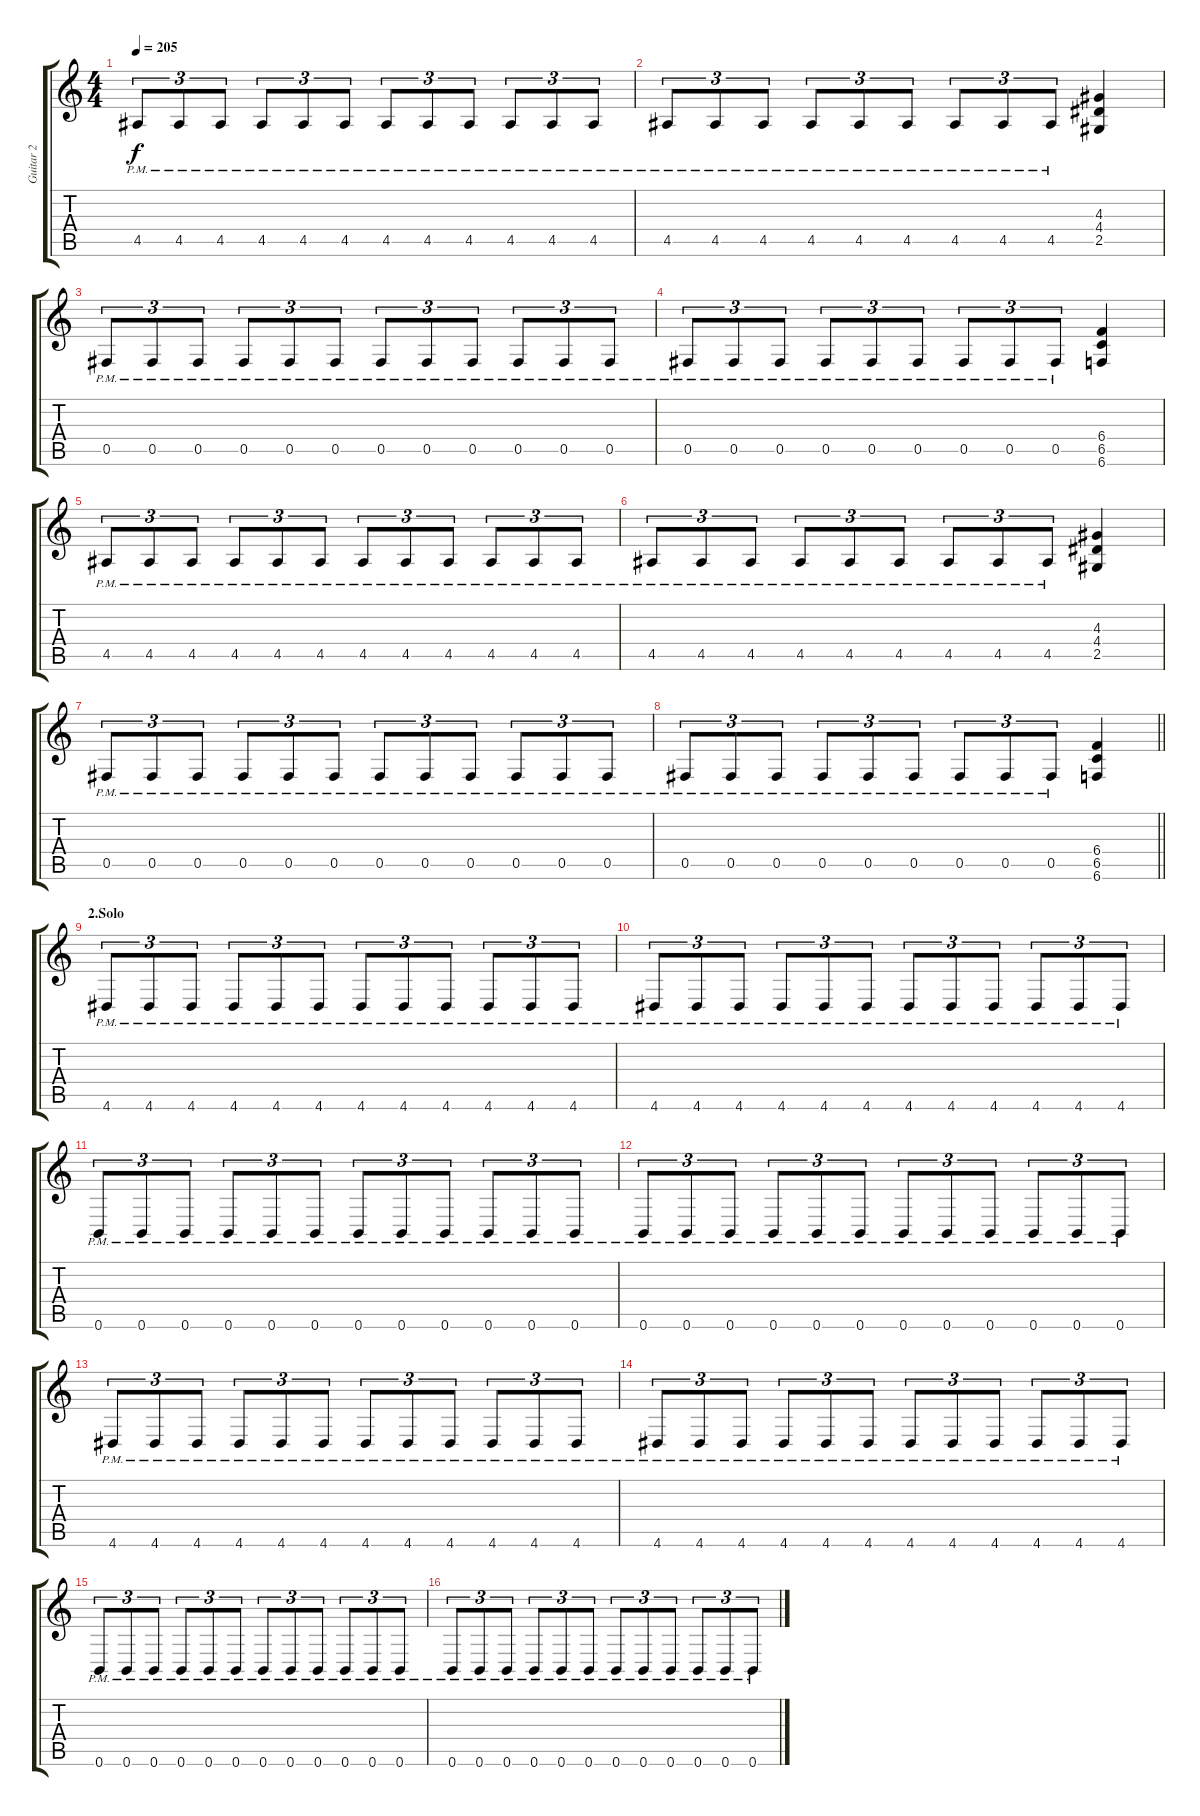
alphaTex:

\track ("Guitar 2" "Guitar 2") {instrument overdrivenguitar}
\staff {score tabs}
\tuning (Db4 Ab3 E3 B2 Gb2 B1) {hide}
\ts (4 4)
\tempo 205
\clef g2
\ks c
4.5{pm}.8{tu (3 2) dy f} 4.5{pm}.8{tu (3 2)} 4.5{pm}.8{tu (3 2)} 4.5{pm}.8{tu (3 2)} 4.5{pm}.8{tu (3 2)} 4.5{pm}.8{tu (3 2)} 4.5{pm}.8{tu (3 2)} 4.5{pm}.8{tu (3 2)} 4.5{pm}.8{tu (3 2)} 4.5{pm}.8{tu (3 2)} 4.5{pm}.8{tu (3 2)} 4.5{pm}.8{tu (3 2)} |
4.5{pm}.8{tu (3 2)} 4.5{pm}.8{tu (3 2)} 4.5{pm}.8{tu (3 2)} 4.5{pm}.8{tu (3 2)} 4.5{pm}.8{tu (3 2)} 4.5{pm}.8{tu (3 2)} 4.5{pm}.8{tu (3 2)} 4.5{pm}.8{tu (3 2)} 4.5{pm}.8{tu (3 2)} (4.3 4.4 2.5).4 |
0.5{pm}.8{tu (3 2)} 0.5{pm}.8{tu (3 2)} 0.5{pm}.8{tu (3 2)} 0.5{pm}.8{tu (3 2)} 0.5{pm}.8{tu (3 2)} 0.5{pm}.8{tu (3 2)} 0.5{pm}.8{tu (3 2)} 0.5{pm}.8{tu (3 2)} 0.5{pm}.8{tu (3 2)} 0.5{pm}.8{tu (3 2)} 0.5{pm}.8{tu (3 2)} 0.5{pm}.8{tu (3 2)} |
0.5{pm}.8{tu (3 2)} 0.5{pm}.8{tu (3 2)} 0.5{pm}.8{tu (3 2)} 0.5{pm}.8{tu (3 2)} 0.5{pm}.8{tu (3 2)} 0.5{pm}.8{tu (3 2)} 0.5{pm}.8{tu (3 2)} 0.5{pm}.8{tu (3 2)} 0.5{pm}.8{tu (3 2)} (6.4 6.5 6.6).4 |
4.5{pm}.8{tu (3 2)} 4.5{pm}.8{tu (3 2)} 4.5{pm}.8{tu (3 2)} 4.5{pm}.8{tu (3 2)} 4.5{pm}.8{tu (3 2)} 4.5{pm}.8{tu (3 2)} 4.5{pm}.8{tu (3 2)} 4.5{pm}.8{tu (3 2)} 4.5{pm}.8{tu (3 2)} 4.5{pm}.8{tu (3 2)} 4.5{pm}.8{tu (3 2)} 4.5{pm}.8{tu (3 2)} |
4.5{pm}.8{tu (3 2)} 4.5{pm}.8{tu (3 2)} 4.5{pm}.8{tu (3 2)} 4.5{pm}.8{tu (3 2)} 4.5{pm}.8{tu (3 2)} 4.5{pm}.8{tu (3 2)} 4.5{pm}.8{tu (3 2)} 4.5{pm}.8{tu (3 2)} 4.5{pm}.8{tu (3 2)} (4.3 4.4 2.5).4 |
0.5{pm}.8{tu (3 2)} 0.5{pm}.8{tu (3 2)} 0.5{pm}.8{tu (3 2)} 0.5{pm}.8{tu (3 2)} 0.5{pm}.8{tu (3 2)} 0.5{pm}.8{tu (3 2)} 0.5{pm}.8{tu (3 2)} 0.5{pm}.8{tu (3 2)} 0.5{pm}.8{tu (3 2)} 0.5{pm}.8{tu (3 2)} 0.5{pm}.8{tu (3 2)} 0.5{pm}.8{tu (3 2)} |
\barLineRight lightlight
0.5{pm}.8{tu (3 2)} 0.5{pm}.8{tu (3 2)} 0.5{pm}.8{tu (3 2)} 0.5{pm}.8{tu (3 2)} 0.5{pm}.8{tu (3 2)} 0.5{pm}.8{tu (3 2)} 0.5{pm}.8{tu (3 2)} 0.5{pm}.8{tu (3 2)} 0.5{pm}.8{tu (3 2)} (6.4 6.5 6.6).4 |
\section ("" "2.Solo")
4.6{pm}.8{tu (3 2)} 4.6{pm}.8{tu (3 2)} 4.6{pm}.8{tu (3 2)} 4.6{pm}.8{tu (3 2)} 4.6{pm}.8{tu (3 2)} 4.6{pm}.8{tu (3 2)} 4.6{pm}.8{tu (3 2)} 4.6{pm}.8{tu (3 2)} 4.6{pm}.8{tu (3 2)} 4.6{pm}.8{tu (3 2)} 4.6{pm}.8{tu (3 2)} 4.6{pm}.8{tu (3 2)} |
4.6{pm}.8{tu (3 2)} 4.6{pm}.8{tu (3 2)} 4.6{pm}.8{tu (3 2)} 4.6{pm}.8{tu (3 2)} 4.6{pm}.8{tu (3 2)} 4.6{pm}.8{tu (3 2)} 4.6{pm}.8{tu (3 2)} 4.6{pm}.8{tu (3 2)} 4.6{pm}.8{tu (3 2)} 4.6{pm}.8{tu (3 2)} 4.6{pm}.8{tu (3 2)} 4.6{pm}.8{tu (3 2)} |
0.6{pm}.8{tu (3 2)} 0.6{pm}.8{tu (3 2)} 0.6{pm}.8{tu (3 2)} 0.6{pm}.8{tu (3 2)} 0.6{pm}.8{tu (3 2)} 0.6{pm}.8{tu (3 2)} 0.6{pm}.8{tu (3 2)} 0.6{pm}.8{tu (3 2)} 0.6{pm}.8{tu (3 2)} 0.6{pm}.8{tu (3 2)} 0.6{pm}.8{tu (3 2)} 0.6{pm}.8{tu (3 2)} |
0.6{pm}.8{tu (3 2)} 0.6{pm}.8{tu (3 2)} 0.6{pm}.8{tu (3 2)} 0.6{pm}.8{tu (3 2)} 0.6{pm}.8{tu (3 2)} 0.6{pm}.8{tu (3 2)} 0.6{pm}.8{tu (3 2)} 0.6{pm}.8{tu (3 2)} 0.6{pm}.8{tu (3 2)} 0.6{pm}.8{tu (3 2)} 0.6{pm}.8{tu (3 2)} 0.6{pm}.8{tu (3 2)} |
4.6{pm}.8{tu (3 2)} 4.6{pm}.8{tu (3 2)} 4.6{pm}.8{tu (3 2)} 4.6{pm}.8{tu (3 2)} 4.6{pm}.8{tu (3 2)} 4.6{pm}.8{tu (3 2)} 4.6{pm}.8{tu (3 2)} 4.6{pm}.8{tu (3 2)} 4.6{pm}.8{tu (3 2)} 4.6{pm}.8{tu (3 2)} 4.6{pm}.8{tu (3 2)} 4.6{pm}.8{tu (3 2)} |
4.6{pm}.8{tu (3 2)} 4.6{pm}.8{tu (3 2)} 4.6{pm}.8{tu (3 2)} 4.6{pm}.8{tu (3 2)} 4.6{pm}.8{tu (3 2)} 4.6{pm}.8{tu (3 2)} 4.6{pm}.8{tu (3 2)} 4.6{pm}.8{tu (3 2)} 4.6{pm}.8{tu (3 2)} 4.6{pm}.8{tu (3 2)} 4.6{pm}.8{tu (3 2)} 4.6{pm}.8{tu (3 2)} |
0.6{pm}.8{tu (3 2)} 0.6{pm}.8{tu (3 2)} 0.6{pm}.8{tu (3 2)} 0.6{pm}.8{tu (3 2)} 0.6{pm}.8{tu (3 2)} 0.6{pm}.8{tu (3 2)} 0.6{pm}.8{tu (3 2)} 0.6{pm}.8{tu (3 2)} 0.6{pm}.8{tu (3 2)} 0.6{pm}.8{tu (3 2)} 0.6{pm}.8{tu (3 2)} 0.6{pm}.8{tu (3 2)} |
0.6{pm}.8{tu (3 2)} 0.6{pm}.8{tu (3 2)} 0.6{pm}.8{tu (3 2)} 0.6{pm}.8{tu (3 2)} 0.6{pm}.8{tu (3 2)} 0.6{pm}.8{tu (3 2)} 0.6{pm}.8{tu (3 2)} 0.6{pm}.8{tu (3 2)} 0.6{pm}.8{tu (3 2)} 0.6{pm}.8{tu (3 2)} 0.6{pm}.8{tu (3 2)} 0.6{pm}.8{tu (3 2)}
